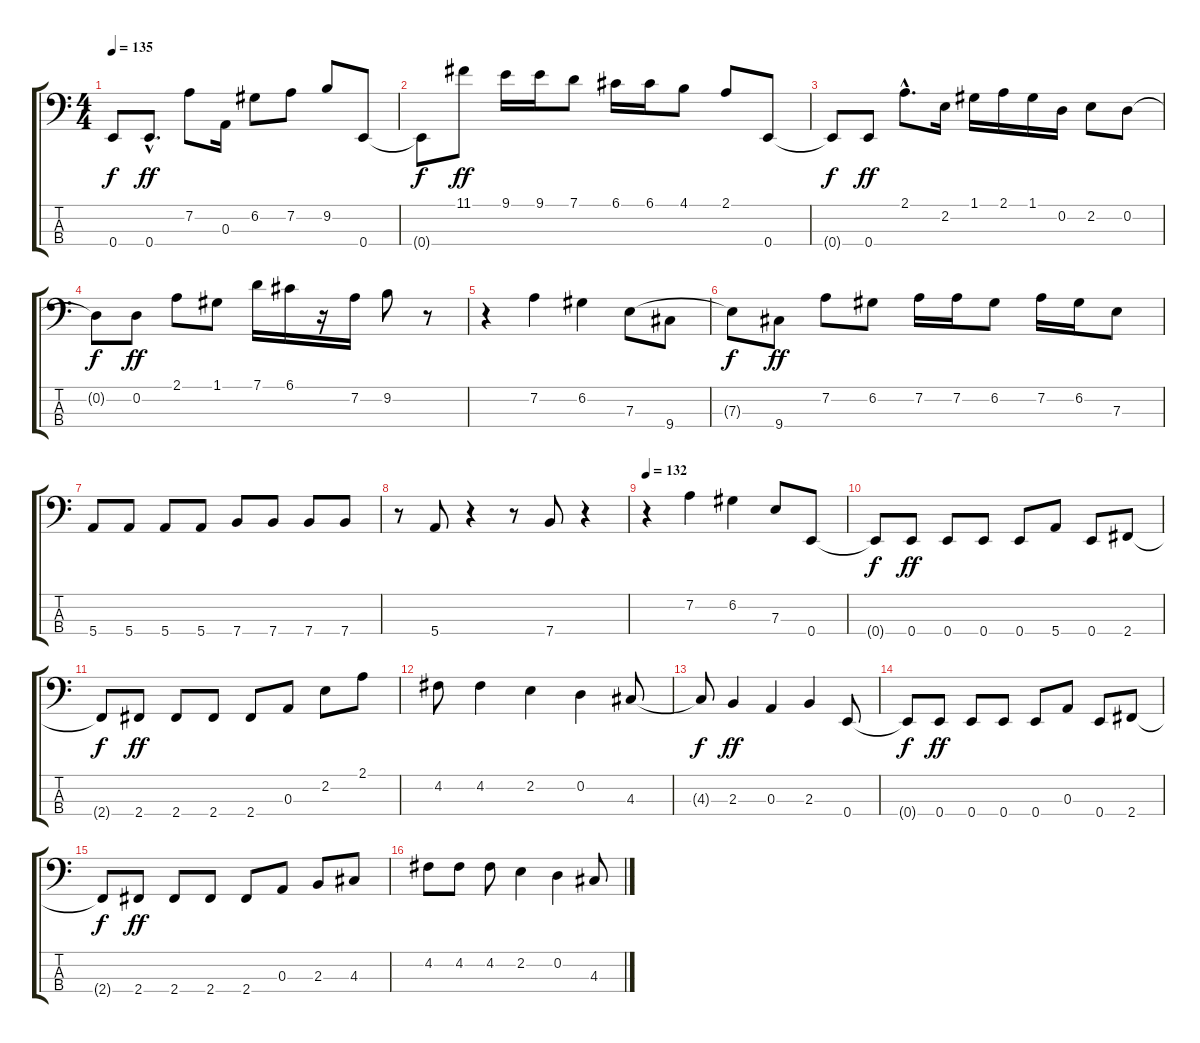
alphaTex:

\track "" {instrument electricbasspick}
\staff {score tabs}
\tuning (G2 D2 A1 E1) {hide}
\ts (4 4)
\tempo 135
\clef f4
\ks c
0.4{t}.8{dy f} 0.4{hac}.8{d dy ff} 7.2.8 0.3.16 6.2.8 7.2.8 9.2.8 0.4.8 |
0.4{t}.8{dy f} 11.1.8{dy ff} 9.1.16 9.1.16 7.1.8 6.1.16 6.1.16 4.1.8 2.1.8 0.4.8 |
0.4{t}.8{dy f} 0.4.8{dy ff} 2.1{hac}.8{d} 2.2.16 1.1.16 2.1.16 1.1.16 0.2.16 2.2.8 0.2.8 |
0.2{t}.8{dy f} 0.2.8{dy ff} 2.1.8 1.1.8 7.1.16 6.1.16 r.16 7.2.16 9.2.8 r.8 |
r.4 7.2.4 6.2.4 7.3.8 9.4.8 |
7.3{t}.8{dy f} 9.4.8{dy ff} 7.2.8 6.2.8 7.2.16 7.2.16 6.2.8 7.2.16 6.2.16 7.3.8 |
5.4.8 5.4.8 5.4.8 5.4.8 7.4.8 7.4.8 7.4.8 7.4.8 |
r.8 5.4.8 r.4 r.8 7.4.8 r.4 |
\tempo 132
r.4 7.2.4 6.2.4 7.3.8 0.4.8 |
0.4{t}.8{dy f} 0.4.8{dy ff} 0.4.8 0.4.8 0.4.8 5.4.8 0.4.8 2.4.8 |
2.4{t}.8{dy f} 2.4.8{dy ff} 2.4.8 2.4.8 2.4.8 0.3.8 2.2.8 2.1.8 |
4.2.8 4.2.4 2.2.4 0.2.4 4.3.8 |
4.3{t}.8{dy f} 2.3.4{dy ff} 0.3.4 2.3.4 0.4.8 |
0.4{t}.8{dy f} 0.4.8{dy ff} 0.4.8 0.4.8 0.4.8 0.3.8 0.4.8 2.4.8 |
2.4{t}.8{dy f} 2.4.8{dy ff} 2.4.8 2.4.8 2.4.8 0.3.8 2.3.8 4.3.8 |
4.2.8 4.2.8 4.2.8 2.2.4 0.2.4 4.3.8
